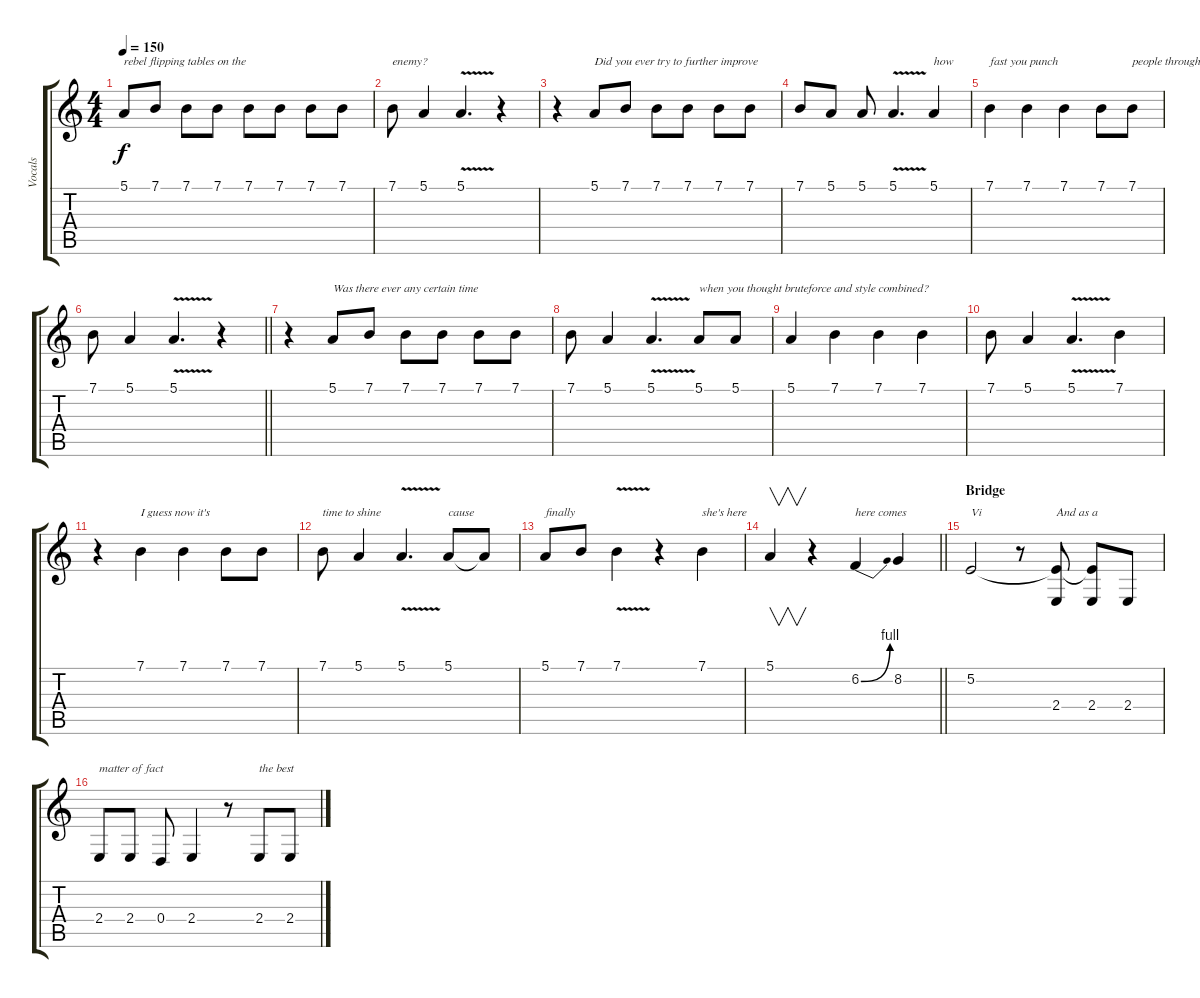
\track ("Vocals" "Vocals") {instrument tenorsax}
\staff {score tabs}
\tuning (E4 B3 G3 D3 A2 D2) {hide}
\ts (4 4)
\tempo 150
\clef g2
\ks c
5.1.8{txt "rebel flipping tables on the" dy f} 7.1.8 7.1.8 7.1.8 7.1.8 7.1.8 7.1.8 7.1.8 |
7.1.8{txt "enemy?"} 5.1.4 5.1{v}.4{d} r.4 |
r.4 5.1.8{txt "Did you ever try to further improve"} 7.1.8 7.1.8 7.1.8 7.1.8 7.1.8 |
7.1.8 5.1.8 5.1.8 5.1{v}.4{d} 5.1.4{txt "how"} |
7.1.4{txt "fast you punch"} 7.1.4 7.1.4 7.1.8 7.1.8{txt "people through the roof?"} |
\barLineRight lightlight
7.1.8 5.1.4 5.1{v}.4{d} r.4 |
r.4 5.1.8{txt "Was there ever any certain time"} 7.1.8 7.1.8 7.1.8 7.1.8 7.1.8 |
7.1.8 5.1.4 5.1{v}.4{d} 5.1.8{txt "when you thought bruteforce and style combined?"} 5.1.8 |
5.1.4 7.1.4 7.1.4 7.1.4 |
7.1.8 5.1.4 5.1{v}.4{d} 7.1.4 |
r.4 7.1.4{txt "I guess now it's "} 7.1.4 7.1.8 7.1.8 |
7.1.8{txt "time to shine"} 5.1.4 5.1{v}.4{d} 5.1.8{txt "cause"} 5.1{t}.8 |
5.1.8{txt "finally"} 7.1.8 7.1{v}.4 r.4 7.1.4{txt "she's here"} |
\barLineRight lightlight
5.1.4{v} r.4 6.2{be (bend 0 0 60 4)}.4{txt "here comes"} 8.2.4 |
\section ("" "Bridge")
5.2.2{txt "Vi"} r.8 (5.2{t} 2.4).8{txt "And as a" volume 11 instrument sopranosax} (5.2{t} 2.4).8 2.4.8 |
2.4.8{txt "matter of fact"} 2.4.8 0.4.8 2.4.4 r.8 2.4.8{txt "the best"} 2.4.8
